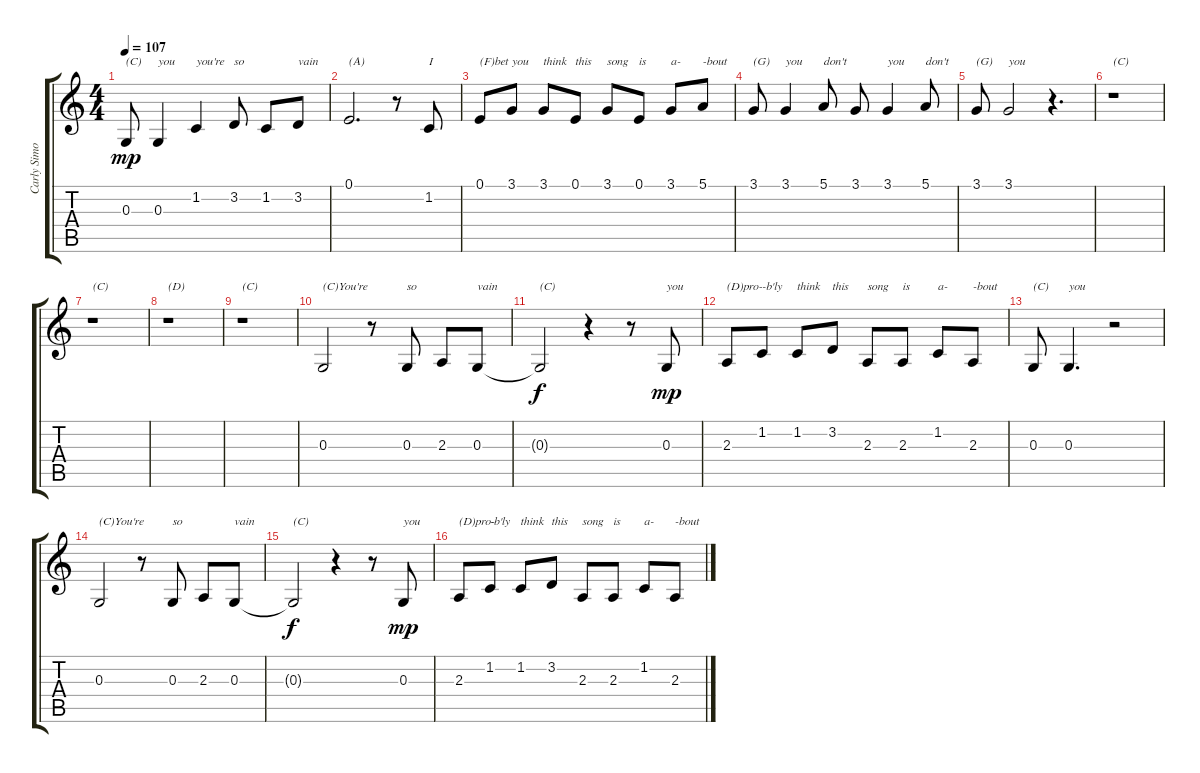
\track ("Carly Simon" "Carly Simo") {instrument clarinet}
\staff {score tabs}
\tuning (E4 B3 G3 D3 A2 E2) {hide}
\ts (4 4)
\tempo 107
\clef g2
\ks c
0.3.8{txt "(C)" dy mp} 0.3.4{txt "you"} 1.2.4{txt "you're"} 3.2.8{txt "so"} 1.2.8 3.2.8{txt "vain"} |
0.1.2{d txt "(A)"} r.8 1.2.8{txt "I"} |
0.1.8{txt "(F)bet"} 3.1.8{txt "you"} 3.1.8{txt "think"} 0.1.8{txt "this"} 3.1.8{txt "song"} 0.1.8{txt "is"} 3.1.8{txt "a-"} 5.1.8{txt "-bout"} |
3.1.8{txt "(G)"} 3.1.4{txt "you"} 5.1.8{txt "don't"} 3.1.8 3.1.4{txt "you"} 5.1.8{txt "don't"} |
3.1.8{txt "(G)"} 3.1.2{txt "you"} r.4{d} |
r.1{txt "(C)"} |
r.1{txt "(C)"} |
r.1{txt "(D)"} |
r.1{txt "(C)"} |
0.3.2{txt "(C)You're"} r.8 0.3.8{txt "so"} 2.3.8 0.3.8{txt "vain"} |
0.3{t}.2{txt "(C)" dy f} r.4 r.8 0.3.8{txt "you" dy mp} |
2.3.8{txt "(D)pro-"} 1.2.8{txt "-b'ly"} 1.2.8{txt "think"} 3.2.8{txt "this"} 2.3.8{txt "song"} 2.3.8{txt "is"} 1.2.8{txt "a-"} 2.3.8{txt "-bout"} |
0.3.8{txt "(C)"} 0.3.4{d txt "you"} r.2 |
0.3.2{txt "(C)You're"} r.8 0.3.8{txt "so"} 2.3.8 0.3.8{txt "vain"} |
0.3{t}.2{txt "(C)" dy f} r.4 r.8 0.3.8{txt "you" dy mp} |
2.3.8{txt "(D)pro-"} 1.2.8{txt "-b'ly"} 1.2.8{txt "think"} 3.2.8{txt "this"} 2.3.8{txt "song"} 2.3.8{txt "is"} 1.2.8{txt "a-"} 2.3.8{txt "-bout"}
